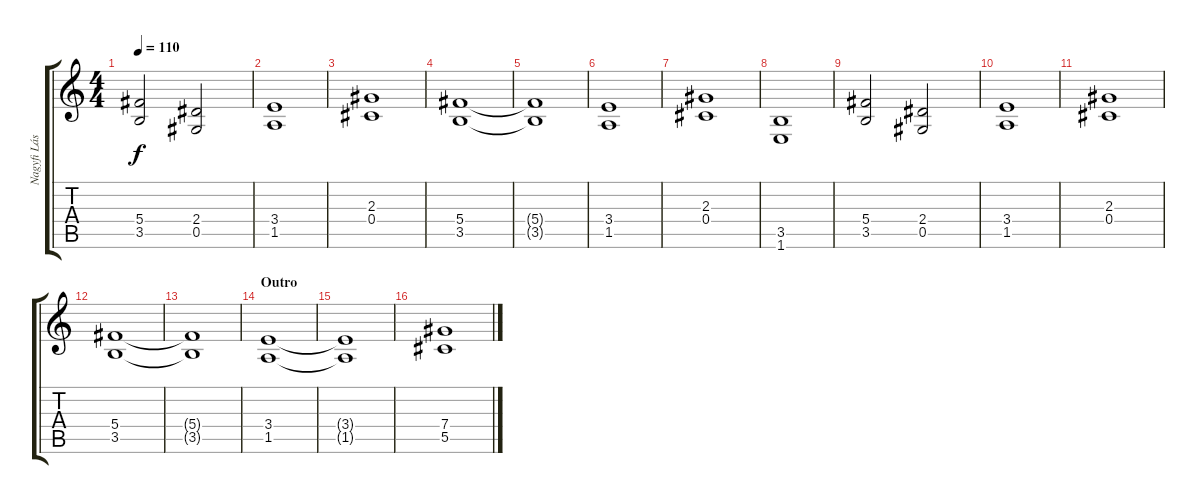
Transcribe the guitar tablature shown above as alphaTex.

\track ("Nagyfi László (gitár)" "Nagyfi Lás") {instrument distortionguitar}
\staff {score tabs}
\tuning (Eb4 Bb3 Gb3 Db3 Ab2 Eb2) {hide}
\ts (4 4)
\tempo 110
\clef g2
\ks c
(5.4 3.5).2{dy f} (2.4 0.5).2 |
(3.4 1.5).1 |
(2.3 0.4).1 |
(5.4 3.5).1 |
(5.4{t} 3.5{t}).1 |
(3.4 1.5).1 |
(2.3 0.4).1 |
(3.5 1.6).1 |
(5.4 3.5).2 (2.4 0.5).2 |
(3.4 1.5).1 |
(2.3 0.4).1 |
(5.4 3.5).1 |
(5.4{t} 3.5{t}).1 |
\section ("" "Outro")
(3.4 1.5).1 |
(3.4{t} 1.5{t}).1 |
(7.4 5.5).1
